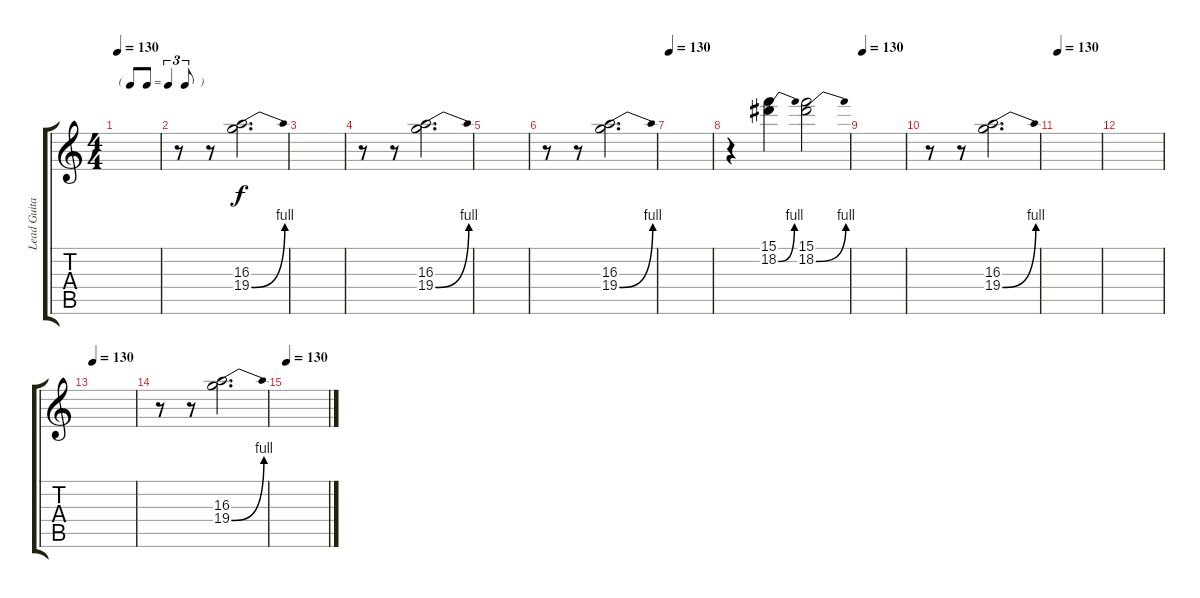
\track ("Lead Guitar 1" "Lead Guita") {instrument distortionguitar}
\staff {score tabs}
\tuning (D4 A3 F3 C3 G2 D2) {hide}
\ts (4 4)
\tf triplet8th
\tempo 130
\clef g2
\ks c
|
r.8 r.8 (16.3 19.4{be (bend 0 0 60 4)}).2{d} |
|
r.8 r.8 (16.3 19.4{be (bend 0 0 60 4)}).2{d} |
|
r.8 r.8 (16.3 19.4{be (bend 0 0 60 4)}).2{d} |
\tempo 130
|
r.4 (15.1 18.2{be (bend 0 0 60 4)}).4 (15.1 18.2{be (bend 0 0 60 4)}).2 |
\tempo 130
|
r.8 r.8 (16.3 19.4{be (bend 0 0 60 4)}).2{d} |
\tempo 130
|
|
\tempo 130
|
r.8 r.8 (16.3 19.4{be (bend 0 0 60 4)}).2{d} |
\tempo 130
